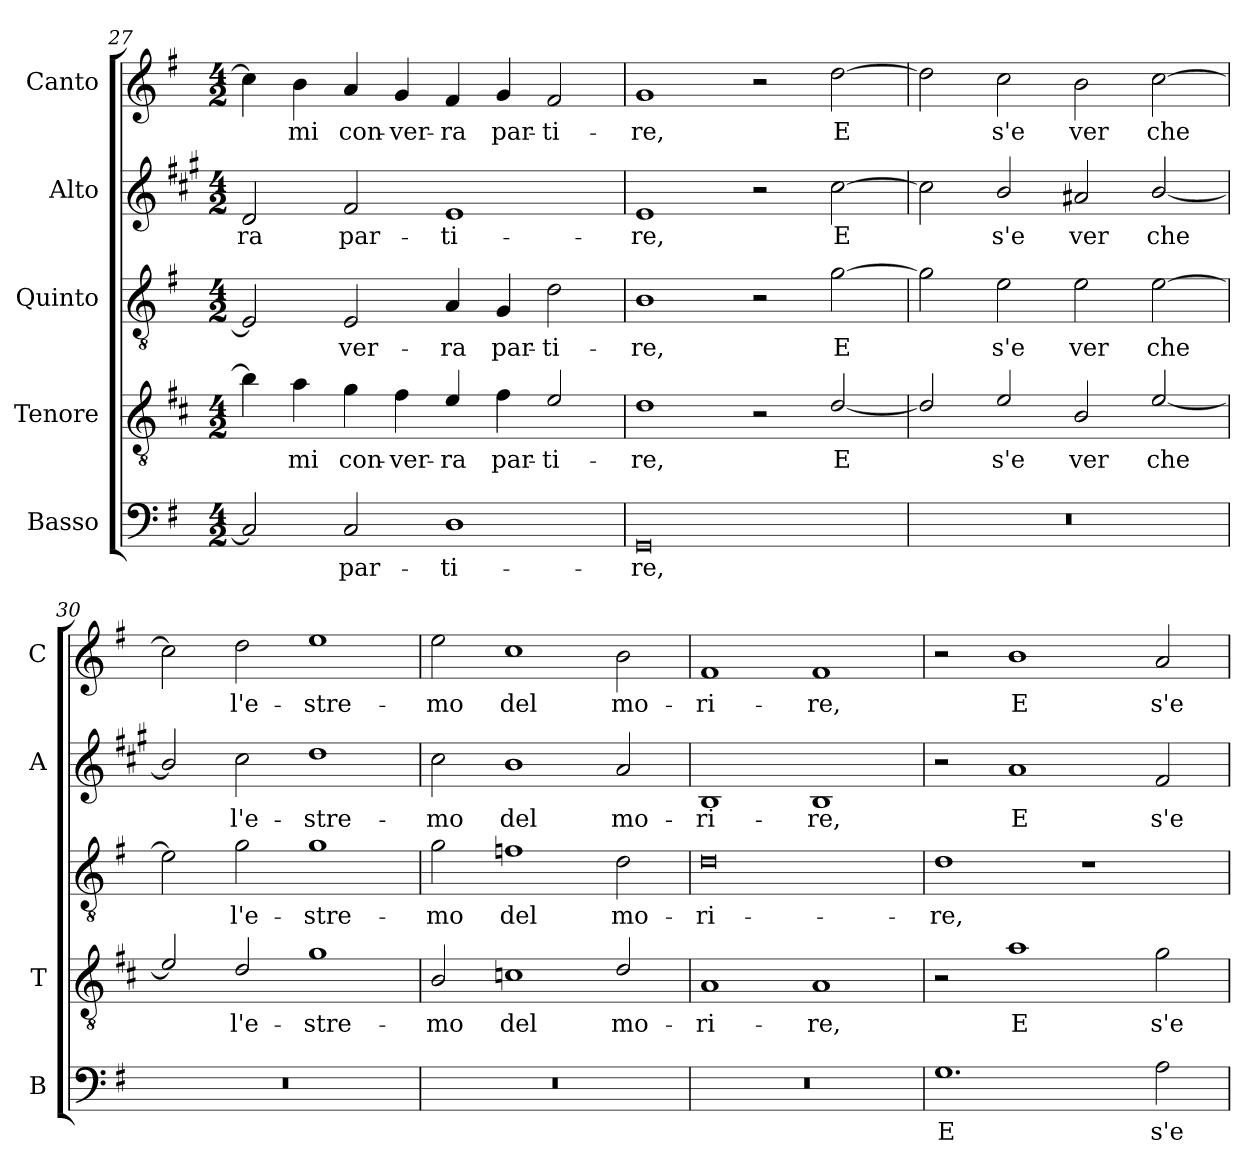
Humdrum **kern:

**kern	**text	**kern	**text	**kern	**text	**kern	**text	**kern	**text
*part5	*part5	*part4	*part4	*part3	*part3	*part2	*part2	*part1	*part1
*staff5	*staff5	*staff4	*staff4	*staff3	*staff3	*staff2	*staff2	*staff1	*staff1
*I"Basso	*	*I"Tenore	*	*I"Quinto	*	*I"Alto	*	*I"Canto	*
*I'B	*	*I'T	*	*	*	*I'A	*	*I'C	*
*clefF4	*	*clefGv2	*	*clefGv2	*	*clefG2	*	*clefG2	*
*	*	*ITrd4c7	*	*	*	*ITrd1c2	*	*	*
*k[f#]	*	*k[f#]	*	*k[f#]	*	*k[f#]	*	*k[f#]	*
*G:	*	*G:	*	*G:	*	*G:	*	*G:	*
*M4/2	*	*M4/2	*	*M4/2	*	*M4/2	*	*M4/2	*
=27	=27	=27	=27	=27	=27	=27	=27	=27	=27
!	!	!	!	!	!	!	!LO:LY:b	!	!
2C/]	.	4e\]	.	2E/]	.	2c/	-ra	4cc\]	.
!	!	!	!LO:LY:b	!	!	!	!	!	!LO:LY:b
.	.	4d\	mi	.	.	.	.	4b\	mi
!	!LO:LY:b	!	!LO:LY:b	!	!LO:LY:b	!	!LO:LY:b	!	!LO:LY:b
2C/	par-	4c\	con-	2E/	-ver-	2e/	par-	4a/	con-
!	!	!	!LO:LY:b	!	!	!	!	!	!LO:LY:b
.	.	4B\	-ver-	.	.	.	.	4g/	-ver-
!	!LO:LY:b	!	!LO:LY:b	!	!LO:LY:b	!	!LO:LY:b	!	!LO:LY:b
1D	-ti-	4A/	-ra	4A/	-ra	1d	-ti-	4f#/	-ra
!	!	!	!LO:LY:b	!	!LO:LY:b	!	!	!	!LO:LY:b
.	.	4B\	par-	4G/	par-	.	.	4g/	par-
!	!	!	!LO:LY:b	!	!LO:LY:b	!	!	!	!LO:LY:b
.	.	2A/	-ti-	2d\	-ti-	.	.	2f#/	-ti-
=28	=28	=28	=28	=28	=28	=28	=28	=28	=28
!	!LO:LY:b	!	!LO:LY:b	!	!LO:LY:b	!	!LO:LY:b	!	!LO:LY:b
0GG	-re,	1G	-re,	1B	-re,	1d	-re,	1g	-re,
.	.	2r	.	2r	.	2r	.	2r	.
!	!	!	!LO:LY:b	!	!LO:LY:b	!	!LO:LY:b	!	!LO:LY:b
.	.	[2G/	E	[2g\	E	[2b\	E	[2dd\	E
!!LO:LB:g=z
=29	=29	=29	=29	=29	=29	=29	=29	=29	=29
0r	.	2G/]	.	2g\]	.	2b\]	.	2dd\]	.
!	!	!	!LO:LY:b	!	!LO:LY:b	!	!LO:LY:b	!	!LO:LY:b
.	.	2A/	s'e	2e\	s'e	2a/	s'e	2cc\	s'e
!	!	!	!LO:LY:b	!	!LO:LY:b	!	!LO:LY:b	!	!LO:LY:b
.	.	2E/	ver	2e\	ver	2g#X/	ver	2b\	ver
!	!	!	!LO:LY:b	!	!LO:LY:b	!	!LO:LY:b	!	!LO:LY:b
.	.	[2A/	che	[2e\	che	[2a/	che	[2cc\	che
=30	=30	=30	=30	=30	=30	=30	=30	=30	=30
0r	.	2A/]	.	2e\]	.	2a/]	.	2cc\]	.
!	!	!	!LO:LY:b	!	!LO:LY:b	!	!LO:LY:b	!	!LO:LY:b
.	.	2G/	l'e-	2g\	l'e-	2b\	l'e-	2dd\	l'e-
!	!	!	!LO:LY:b	!	!LO:LY:b	!	!LO:LY:b	!	!LO:LY:b
.	.	1c	-stre-	1g	-stre-	1cc	-stre-	1ee	-stre-
=31	=31	=31	=31	=31	=31	=31	=31	=31	=31
!	!	!	!LO:LY:b	!	!LO:LY:b	!	!LO:LY:b	!	!LO:LY:b
0r	.	2E/	-mo	2g\	-mo	2b\	-mo	2ee\	-mo
!	!	!	!LO:LY:b	!	!LO:LY:b	!	!LO:LY:b	!	!LO:LY:b
.	.	1Fn	del	1fn	del	1a	del	1cc	del
!	!	!	!LO:LY:b	!	!LO:LY:b	!	!LO:LY:b	!	!LO:LY:b
.	.	2G/	mo-	2d\	mo-	2g/	mo-	2b\	mo-
=32	=32	=32	=32	=32	=32	=32	=32	=32	=32
!	!	!	!LO:LY:b	!	!LO:LY:b	!	!LO:LY:b	!	!LO:LY:b
0r	.	1D	-ri-	0d	-ri-	1A	-ri-	1f#	-ri-
!	!	!	!LO:LY:b	!	!	!	!LO:LY:b	!	!LO:LY:b
.	.	1D	-re,	.	.	1A	-re,	1f#	-re,
=33	=33	=33	=33	=33	=33	=33	=33	=33	=33
!	!LO:LY:b	!	!	!	!LO:LY:b	!	!	!	!
1.G	E	2r	.	1d	-re,	2r	.	2r	.
!	!	!	!LO:LY:b	!	!	!	!LO:LY:b	!	!LO:LY:b
.	.	1d	E	.	.	1g	E	1b	E
.	.	.	.	1r	.	.	.	.	.
!	!LO:LY:b	!	!LO:LY:b	!	!	!	!LO:LY:b	!	!LO:LY:b
2A\	s'e	2c\	s'e	.	.	2e/	s'e	2a/	s'e
=	=	=	=	=	=	=	=	=	=
*-	*-	*-	*-	*-	*-	*-	*-	*-	*-
